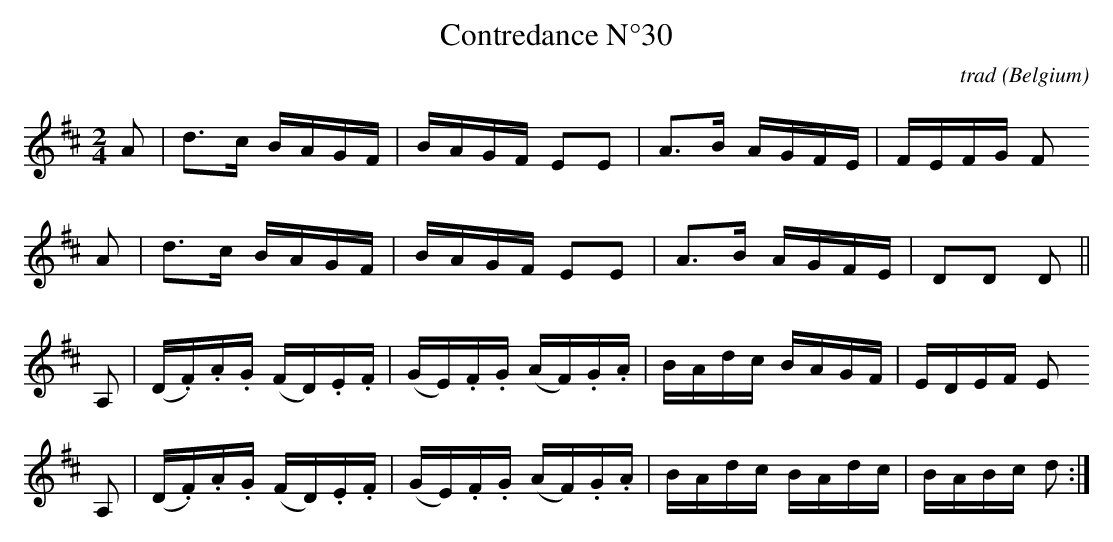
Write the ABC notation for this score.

X:1
T:Contredance N°30
C:trad
O:Belgium
M:2/4
L:1/16
K:Dmaj
A2|d2>c2 BAGF|BAGF E2E2|A2>B2 AGFE|FEFG F2
A2|d2>c2 BAGF|BAGF E2E2|A2>B2 AGFE|D2D2 D2||
A,2|(D.F).A.G (FD).E.F|(GE).F.G (AF).G.A|BAdc BAGF|EDEF E2
A,2|(D.F).A.G (FD).E.F|(GE).F.G (AF).G.A|BAdc BAdc|BABc d2:|]
